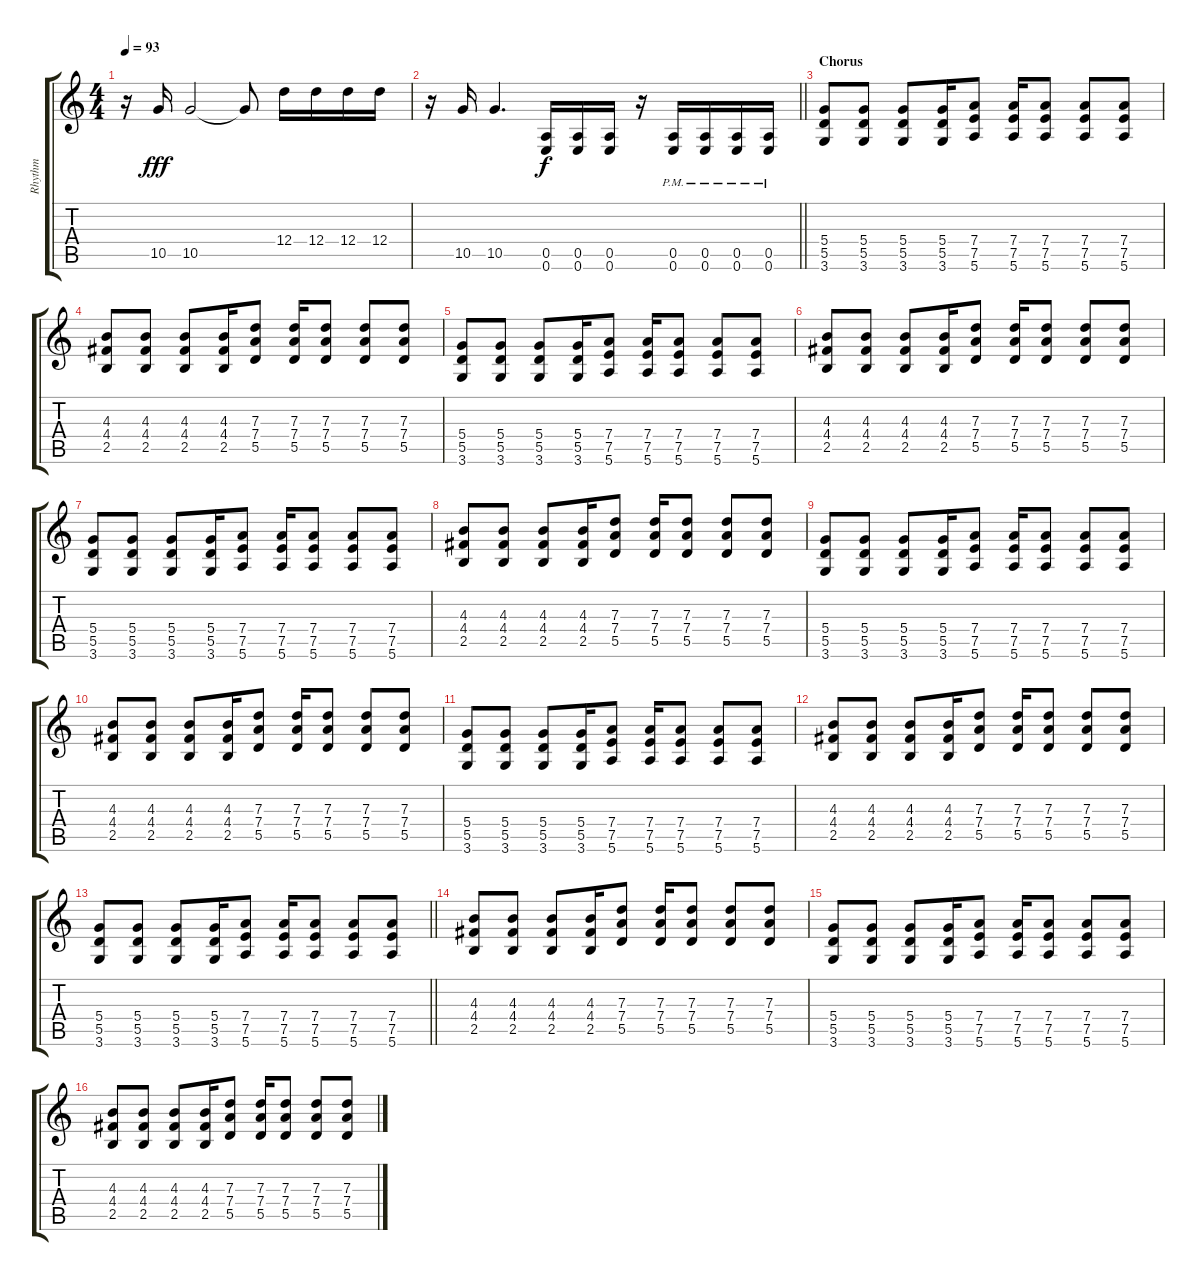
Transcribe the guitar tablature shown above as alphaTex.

\track ("Rhythm" "Rhythm") {instrument distortionguitar}
\staff {score tabs}
\tuning (E4 B3 G3 D3 A2 E2) {hide}
\ts (4 4)
\tempo 93
\clef g2
\ks c
r.16{dy fff} 10.5.16 10.5.2 10.5{t}.8 12.4.16 12.4.16 12.4.16 12.4.16 |
\barLineRight lightlight
r.16 10.5.16 10.5.4{d} (0.5 0.6).16{dy f instrument distortionguitar} (0.5 0.6).16 (0.5 0.6).16 r.16 (0.5{pm} 0.6{pm}).16 (0.5{pm} 0.6{pm}).16 (0.5{pm} 0.6{pm}).16 (0.5{pm} 0.6{pm}).16 |
\section ("" "Chorus")
(5.4 5.5 3.6).8 (5.4 5.5 3.6).8 (5.4 5.5 3.6).8 (5.4 5.5 3.6).16 (7.4 7.5 5.6).8 (7.4 7.5 5.6).16 (7.4 7.5 5.6).8 (7.4 7.5 5.6).8 (7.4 7.5 5.6).8 |
(4.3 4.4 2.5).8 (4.3 4.4 2.5).8 (4.3 4.4 2.5).8 (4.3 4.4 2.5).16 (7.3 7.4 5.5).8 (7.3 7.4 5.5).16 (7.3 7.4 5.5).8 (7.3 7.4 5.5).8 (7.3 7.4 5.5).8 |
(5.4 5.5 3.6).8 (5.4 5.5 3.6).8 (5.4 5.5 3.6).8 (5.4 5.5 3.6).16 (7.4 7.5 5.6).8 (7.4 7.5 5.6).16 (7.4 7.5 5.6).8 (7.4 7.5 5.6).8 (7.4 7.5 5.6).8 |
(4.3 4.4 2.5).8 (4.3 4.4 2.5).8 (4.3 4.4 2.5).8 (4.3 4.4 2.5).16 (7.3 7.4 5.5).8 (7.3 7.4 5.5).16 (7.3 7.4 5.5).8 (7.3 7.4 5.5).8 (7.3 7.4 5.5).8 |
(5.4 5.5 3.6).8 (5.4 5.5 3.6).8 (5.4 5.5 3.6).8 (5.4 5.5 3.6).16 (7.4 7.5 5.6).8 (7.4 7.5 5.6).16 (7.4 7.5 5.6).8 (7.4 7.5 5.6).8 (7.4 7.5 5.6).8 |
(4.3 4.4 2.5).8 (4.3 4.4 2.5).8 (4.3 4.4 2.5).8 (4.3 4.4 2.5).16 (7.3 7.4 5.5).8 (7.3 7.4 5.5).16 (7.3 7.4 5.5).8 (7.3 7.4 5.5).8 (7.3 7.4 5.5).8 |
(5.4 5.5 3.6).8 (5.4 5.5 3.6).8 (5.4 5.5 3.6).8 (5.4 5.5 3.6).16 (7.4 7.5 5.6).8 (7.4 7.5 5.6).16 (7.4 7.5 5.6).8 (7.4 7.5 5.6).8 (7.4 7.5 5.6).8 |
(4.3 4.4 2.5).8 (4.3 4.4 2.5).8 (4.3 4.4 2.5).8 (4.3 4.4 2.5).16 (7.3 7.4 5.5).8 (7.3 7.4 5.5).16 (7.3 7.4 5.5).8 (7.3 7.4 5.5).8 (7.3 7.4 5.5).8 |
(5.4 5.5 3.6).8 (5.4 5.5 3.6).8 (5.4 5.5 3.6).8 (5.4 5.5 3.6).16 (7.4 7.5 5.6).8 (7.4 7.5 5.6).16 (7.4 7.5 5.6).8 (7.4 7.5 5.6).8 (7.4 7.5 5.6).8 |
(4.3 4.4 2.5).8 (4.3 4.4 2.5).8 (4.3 4.4 2.5).8 (4.3 4.4 2.5).16 (7.3 7.4 5.5).8 (7.3 7.4 5.5).16 (7.3 7.4 5.5).8 (7.3 7.4 5.5).8 (7.3 7.4 5.5).8 |
\barLineRight lightlight
(5.4 5.5 3.6).8 (5.4 5.5 3.6).8 (5.4 5.5 3.6).8 (5.4 5.5 3.6).16 (7.4 7.5 5.6).8 (7.4 7.5 5.6).16 (7.4 7.5 5.6).8 (7.4 7.5 5.6).8 (7.4 7.5 5.6).8 |
(4.3 4.4 2.5).8 (4.3 4.4 2.5).8 (4.3 4.4 2.5).8 (4.3 4.4 2.5).16 (7.3 7.4 5.5).8 (7.3 7.4 5.5).16 (7.3 7.4 5.5).8 (7.3 7.4 5.5).8 (7.3 7.4 5.5).8 |
(5.4 5.5 3.6).8 (5.4 5.5 3.6).8 (5.4 5.5 3.6).8 (5.4 5.5 3.6).16 (7.4 7.5 5.6).8 (7.4 7.5 5.6).16 (7.4 7.5 5.6).8 (7.4 7.5 5.6).8 (7.4 7.5 5.6).8 |
(4.3 4.4 2.5).8 (4.3 4.4 2.5).8 (4.3 4.4 2.5).8 (4.3 4.4 2.5).16 (7.3 7.4 5.5).8 (7.3 7.4 5.5).16 (7.3 7.4 5.5).8 (7.3 7.4 5.5).8 (7.3 7.4 5.5).8
